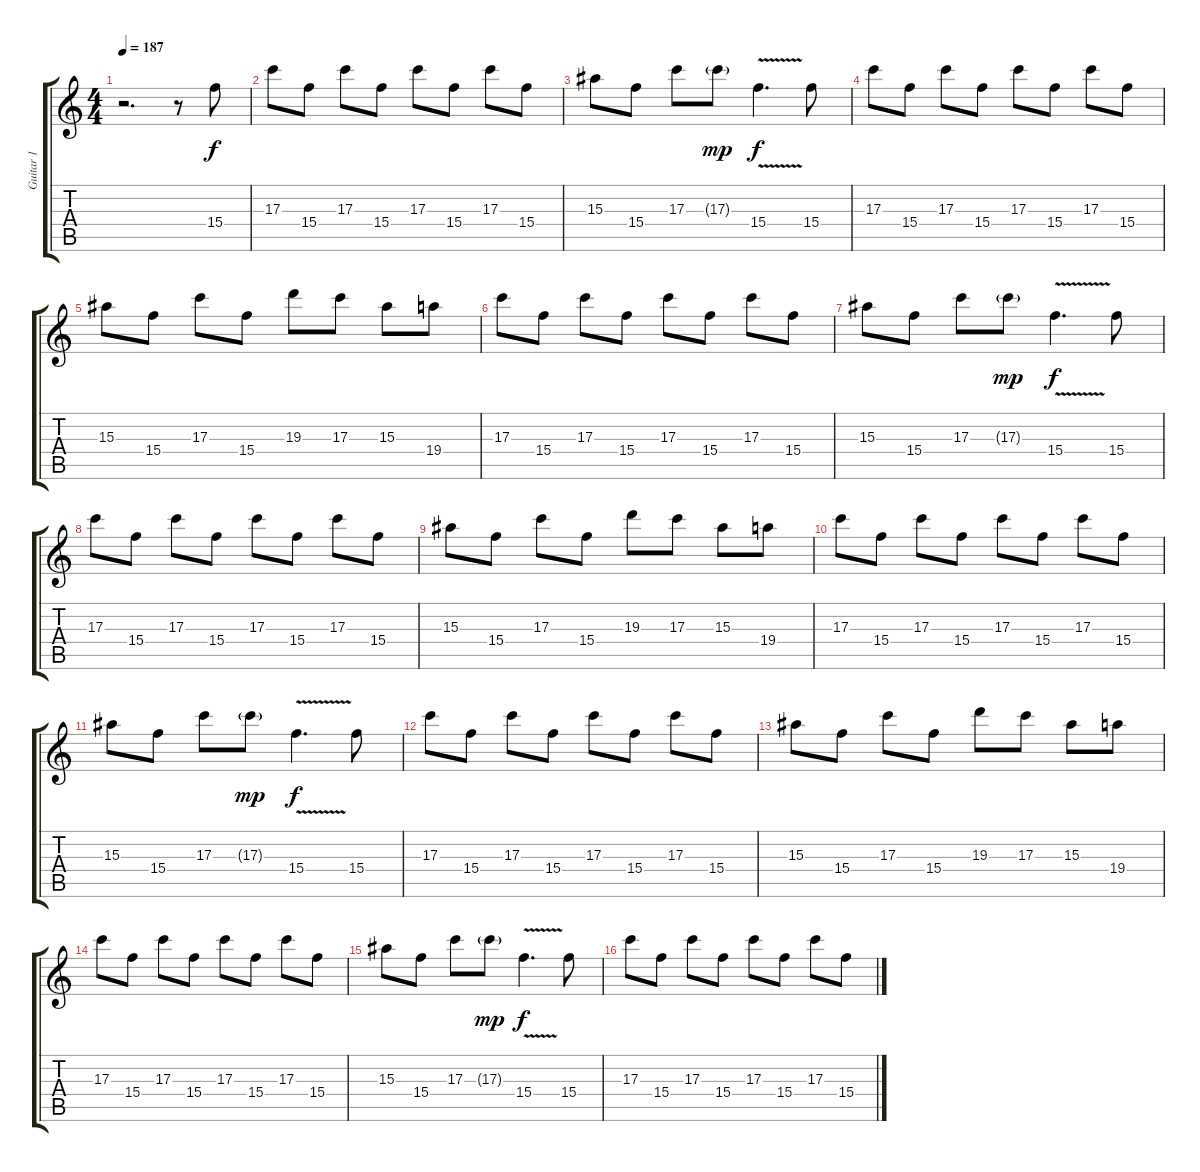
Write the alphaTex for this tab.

\track ("Guitar 1" "Guitar 1") {instrument distortionguitar}
\staff {score tabs}
\tuning (E4 B3 G3 D3 A2 E2) {hide}
\ts (4 4)
\tempo 187
\clef g2
\ks c
r.2{d dy f instrument distortionguitar} r.8 15.4.8 |
17.3.8 15.4.8 17.3.8 15.4.8 17.3.8 15.4.8 17.3.8 15.4.8 |
15.3.8 15.4.8 17.3.8 17.3{g}.8{dy mp} 15.4{v}.4{d dy f} 15.4.8 |
17.3.8 15.4.8 17.3.8 15.4.8 17.3.8 15.4.8 17.3.8 15.4.8 |
15.3.8 15.4.8 17.3.8 15.4.8 19.3.8 17.3.8 15.3.8 19.4.8 |
17.3.8 15.4.8 17.3.8 15.4.8 17.3.8 15.4.8 17.3.8 15.4.8 |
15.3.8 15.4.8 17.3.8 17.3{g}.8{dy mp} 15.4{v}.4{d dy f} 15.4.8 |
17.3.8 15.4.8 17.3.8 15.4.8 17.3.8 15.4.8 17.3.8 15.4.8 |
15.3.8 15.4.8 17.3.8 15.4.8 19.3.8 17.3.8 15.3.8 19.4.8 |
17.3.8 15.4.8 17.3.8 15.4.8 17.3.8 15.4.8 17.3.8 15.4.8 |
15.3.8 15.4.8 17.3.8 17.3{g}.8{dy mp} 15.4{v}.4{d dy f} 15.4.8 |
17.3.8 15.4.8 17.3.8 15.4.8 17.3.8 15.4.8 17.3.8 15.4.8 |
15.3.8 15.4.8 17.3.8 15.4.8 19.3.8 17.3.8 15.3.8 19.4.8 |
17.3.8 15.4.8 17.3.8 15.4.8 17.3.8 15.4.8 17.3.8 15.4.8 |
15.3.8 15.4.8 17.3.8 17.3{g}.8{dy mp} 15.4{v}.4{d dy f} 15.4.8 |
17.3.8 15.4.8 17.3.8 15.4.8 17.3.8 15.4.8 17.3.8 15.4.8
